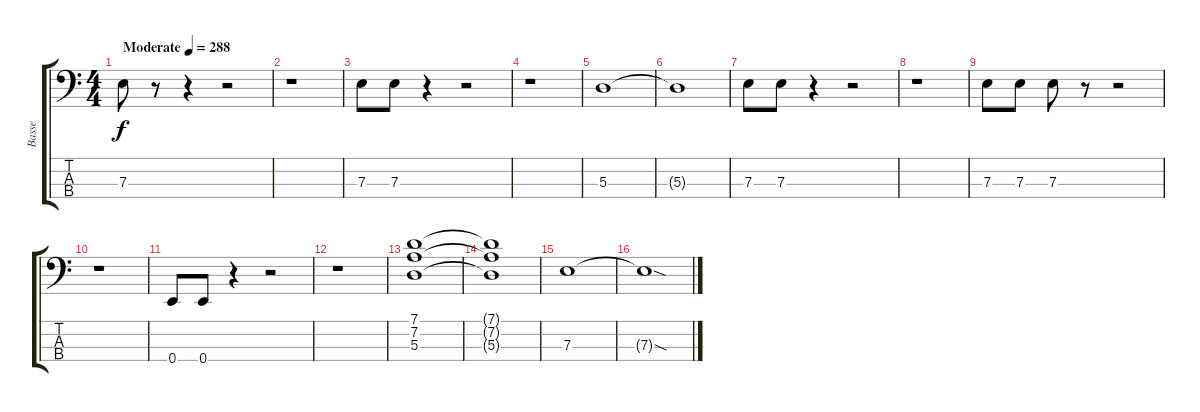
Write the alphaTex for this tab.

\track ("Basse" "Basse") {instrument electricbassfinger}
\staff {score tabs}
\tuning (G2 D2 A1 E1) {hide}
\ts (4 4)
\tempo (288 "Moderate")
\clef f4
\ks c
7.3.8{dy f instrument electricbassfinger} r.8 r.4 r.2 |
r.1 |
7.3.8 7.3.8 r.4 r.2 |
r.1 |
5.3.1 |
5.3{t}.1 |
7.3.8 7.3.8 r.4 r.2 |
r.1 |
7.3.8 7.3.8 7.3.8 r.8 r.2 |
r.1 |
0.4.8 0.4.8 r.4 r.2 |
r.1 |
(7.1 7.2 5.3).1 |
(7.1{t} 7.2{t} 5.3{t}).1 |
7.3.1 |
7.3{sod t}.1
